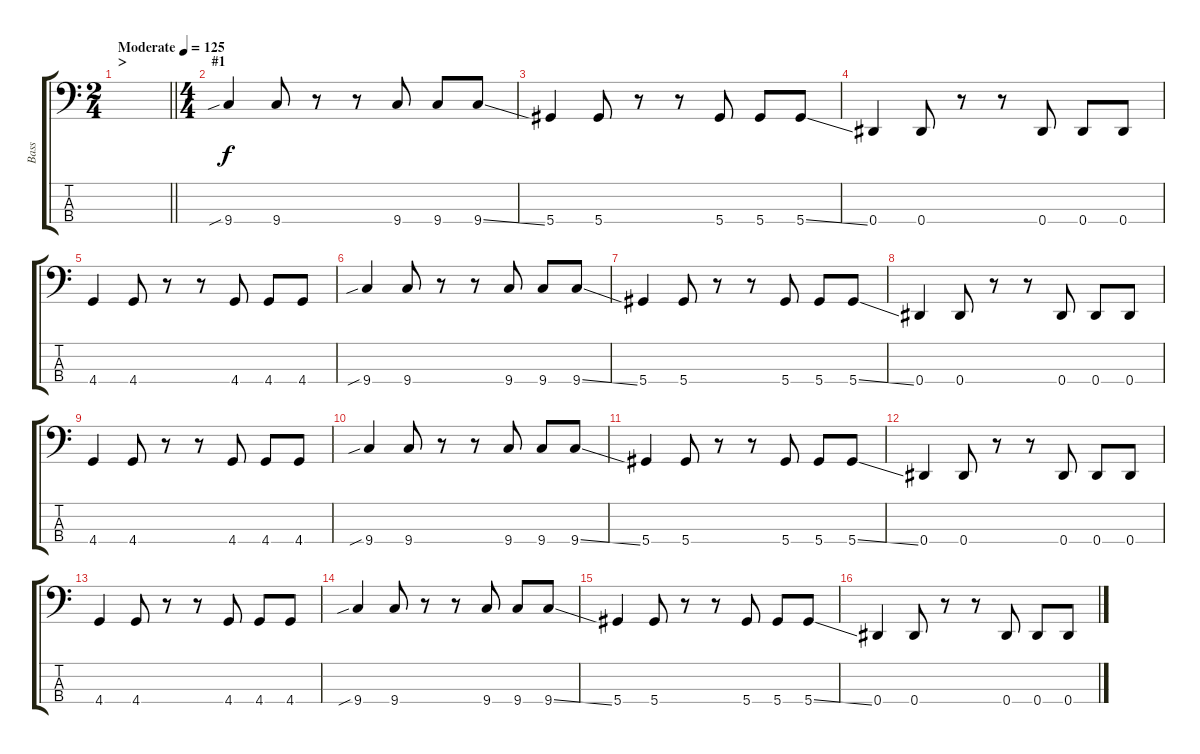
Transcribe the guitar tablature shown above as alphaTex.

\track ("Bass" "Bass") {instrument electricbasspick}
\staff {score tabs}
\tuning (Gb2 Db2 Ab1 Eb1) {hide}
\ts (2 4)
\section ("" ">")
\tempo (125 "Moderate")
\clef f4
\barLineRight lightlight
\ks c
|
\ts (4 4)
\section ("" "#1")
9.4{sib}.4 9.4.8 r.8 r.8 9.4.8 9.4.8 9.4{ss}.8 |
5.4.4 5.4.8 r.8 r.8 5.4.8 5.4.8 5.4{ss}.8 |
0.4.4 0.4.8 r.8 r.8 0.4.8 0.4.8 0.4.8 |
4.4.4 4.4.8 r.8 r.8 4.4.8 4.4.8 4.4.8 |
9.4{sib}.4 9.4.8 r.8 r.8 9.4.8 9.4.8 9.4{ss}.8 |
5.4.4 5.4.8 r.8 r.8 5.4.8 5.4.8 5.4{ss}.8 |
0.4.4 0.4.8 r.8 r.8 0.4.8 0.4.8 0.4.8 |
4.4.4 4.4.8 r.8 r.8 4.4.8 4.4.8 4.4.8 |
9.4{sib}.4 9.4.8 r.8 r.8 9.4.8 9.4.8 9.4{ss}.8 |
5.4.4 5.4.8 r.8 r.8 5.4.8 5.4.8 5.4{ss}.8 |
0.4.4 0.4.8 r.8 r.8 0.4.8 0.4.8 0.4.8 |
4.4.4 4.4.8 r.8 r.8 4.4.8 4.4.8 4.4.8 |
9.4{sib}.4 9.4.8 r.8 r.8 9.4.8 9.4.8 9.4{ss}.8 |
5.4.4 5.4.8 r.8 r.8 5.4.8 5.4.8 5.4{ss}.8 |
0.4.4 0.4.8 r.8 r.8 0.4.8 0.4.8 0.4.8
